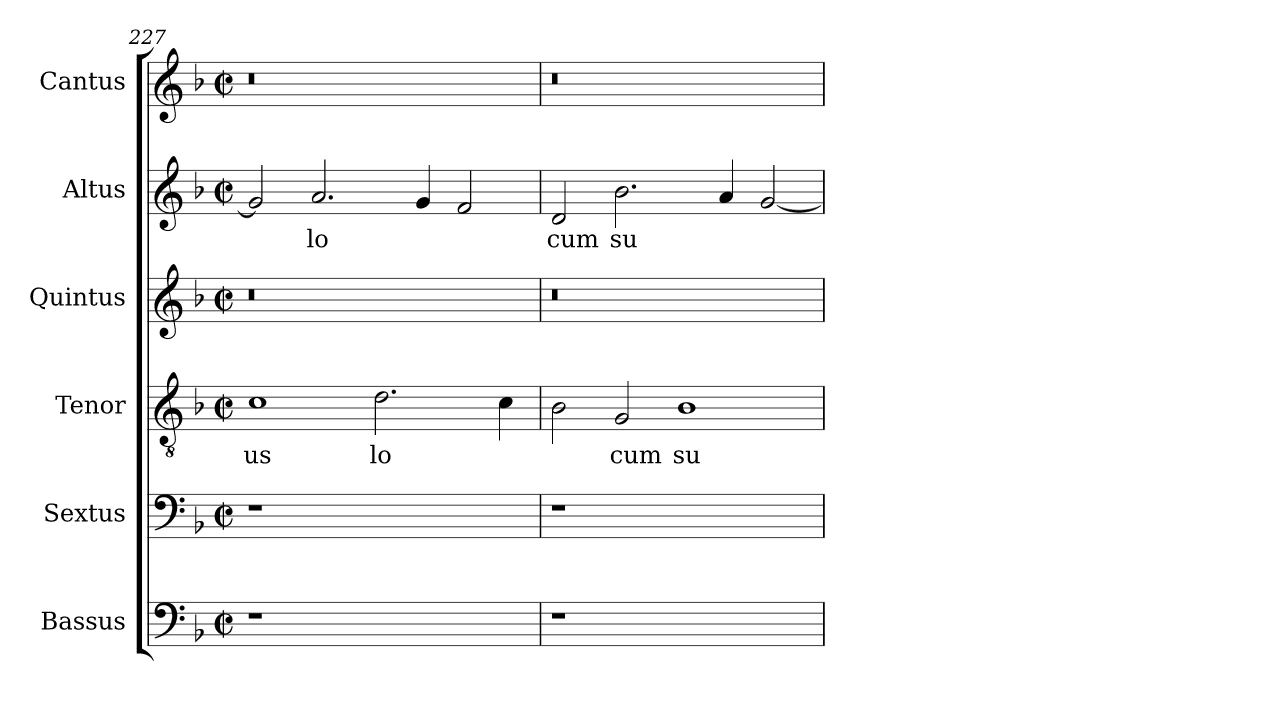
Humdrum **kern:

**kern	**kern	**kern	**text	**kern	**kern	**text	**kern
*part6	*part5	*part4	*part4	*part3	*part2	*part2	*part1
*staff6	*staff5	*staff4	*staff4	*staff3	*staff2	*staff2	*staff1
*I"Bassus	*I"Sextus	*I"Tenor	*	*I"Quintus	*I"Altus	*	*I"Cantus
*I'Bassus	*I'Sextus	*I'Tenor	*	*I'Quintus	*I'Altus	*	*I'Cantus
*clefF4	*clefF4	*clefGv2	*	*clefG2	*clefG2	*	*clefG2
*k[b-]	*k[b-]	*k[b-]	*	*k[b-]	*k[b-]	*	*k[b-]
*F:	*F:	*F:	*	*F:	*F:	*	*F:
*M2/2	*M2/2	*M2/2	*	*M2/2	*M2/2	*	*M2/2
*met(c|)	*met(c|)	*met(c|)	*	*met(c|)	*met(c|)	*	*met(c|)
=227	=227	=227	=227	=227	=227	=227	=227
!	!	!	!LO:LY:b:cj	!	!	!LO:LY:b:cj	!
1r	1r	1c	us	0r	2g/]	.	0r
!	!	!	!	!	!	!LO:LY:b:cj	!
.	.	.	.	.	2.a/	lo	.
!	!	!	!LO:LY:b:cj	!	!	!	!
1ryy	1ryy	2.d\	lo	.	.	.	.
!	!	!	!	!	!	!LO:LY:b:cj	!
.	.	.	.	.	4g/	.	.
!	!	!	!	!	!	!LO:LY:b:cj	!
.	.	.	.	.	2f/	.	.
!	!	!	!LO:LY:b:cj	!	!	!	!
.	.	4c\	.	.	.	.	.
!!LO:PB:g=z
=228	=228	=228	=228	=228	=228	=228	=228
!	!	!	!LO:LY:b:cj	!	!	!LO:LY:b:cj	!
1r	1r	2B-\	.	0r	2d/	cum	0r
!	!	!	!LO:LY:b:cj	!	!	!LO:LY:b:cj	!
.	.	2G/	cum	.	2.b-\	su	.
!	!	!	!LO:LY:b:cj	!	!	!	!
1ryy	1ryy	1B-	su	.	.	.	.
!	!	!	!	!	!	!LO:LY:b:cj	!
.	.	.	.	.	4a/	.	.
!	!	!	!	!	!	!LO:LY:b:cj	!
.	.	.	.	.	[<2g/	.	.
=	=	=	=	=	=	=	=
*-	*-	*-	*-	*-	*-	*-	*-
